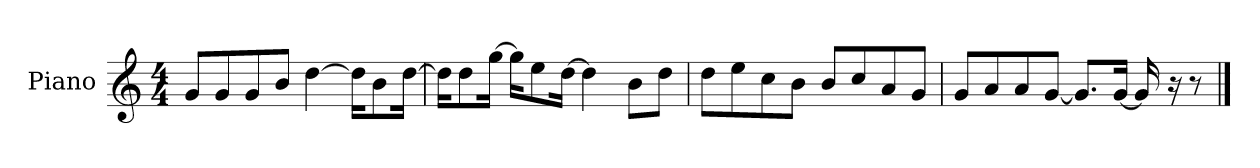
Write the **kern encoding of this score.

**kern
*part1
*staff1
*I"Piano
*I'P-no
*clefG2
*k[]
*M4/4
*MM90
=1
8g/L
8g/
8g/
8b/J
[4dd\
16dd\KL]
8b\
[16dd\Jk
=2
16dd\KL]
8dd\
[16gg\Jk
16gg\KL]
8ee\
[16dd\Jk
4dd\]
8b\L
8dd\J
=3
8dd\L
8ee\
8cc\
8b\J
8b/L
8cc/
8a/
8g/J
=4
8g/L
8a/
8a/
[8g/J
8.g/L]
[16g/Jk
16g/]
16r
8r
==
*-
